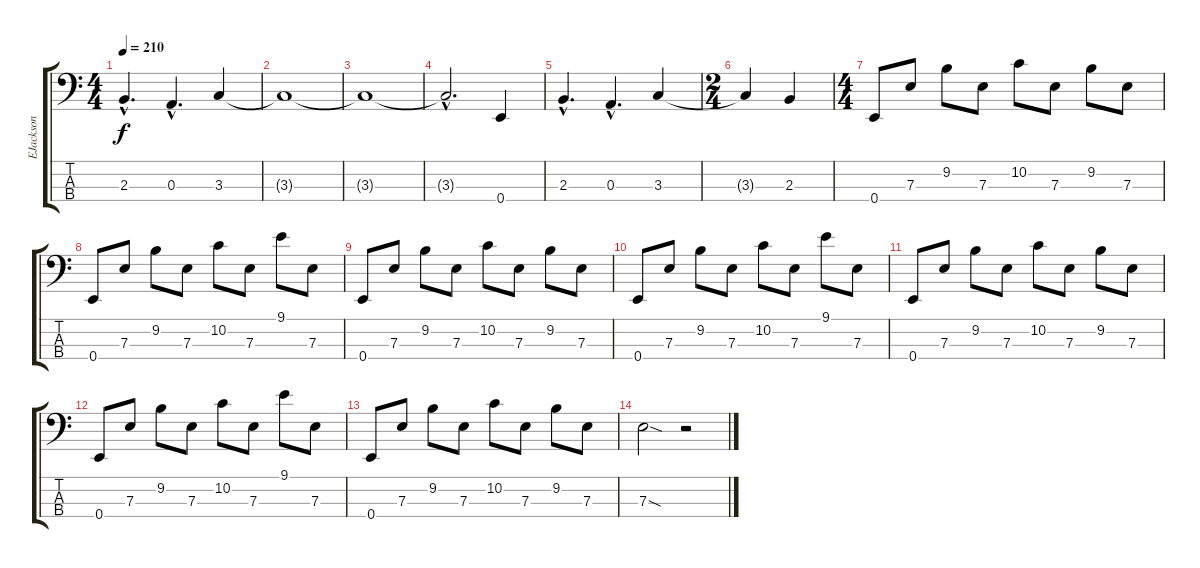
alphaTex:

\track ("EJackson" "EJackson") {instrument electricbassfinger}
\staff {score tabs}
\tuning (G2 D2 A1 E1) {hide}
\ts (4 4)
\tempo 210
\clef f4
\ks c
2.3{hac}.4{d dy f} 0.3{hac}.4{d} 3.3.4 |
3.3{t}.1 |
3.3{t}.1 |
3.3{hac t}.2{d} 0.4.4 |
2.3{hac}.4{d} 0.3{hac}.4{d} 3.3.4 |
\ts (2 4)
3.3{t}.4 2.3.4 |
\ts (4 4)
0.4.8 7.3.8 9.2.8 7.3.8 10.2.8 7.3.8 9.2.8 7.3.8 |
0.4.8 7.3.8 9.2.8 7.3.8 10.2.8 7.3.8 9.1.8 7.3.8 |
0.4.8 7.3.8 9.2.8 7.3.8 10.2.8 7.3.8 9.2.8 7.3.8 |
0.4.8 7.3.8 9.2.8 7.3.8 10.2.8 7.3.8 9.1.8 7.3.8 |
0.4.8 7.3.8 9.2.8 7.3.8 10.2.8 7.3.8 9.2.8 7.3.8 |
0.4.8 7.3.8 9.2.8 7.3.8 10.2.8 7.3.8 9.1.8 7.3.8 |
0.4.8 7.3.8 9.2.8 7.3.8 10.2.8 7.3.8 9.2.8 7.3.8 |
7.3{sod}.2 r.2
